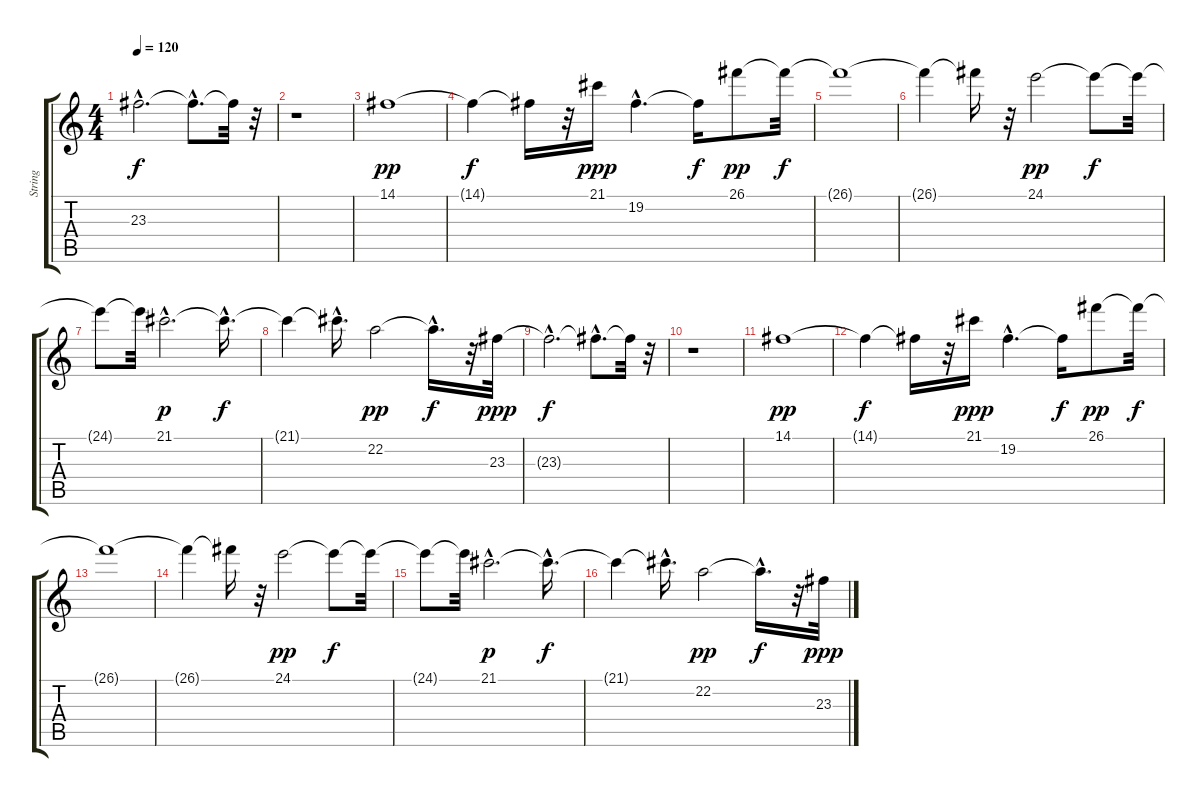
\track ("String" "String") {instrument stringensemble2}
\staff {score tabs}
\tuning (E4 B3 G3 D3 A2 E2) {hide}
\ts (4 4)
\tempo 120
\clef g2
\ks c
23.3{hac t}.2{d dy f} 23.3{hac t}.8{d} 23.3{t}.32 r.32 |
r.1 |
14.1.1{dy pp} |
14.1{t}.4{dy f} 14.1{t}.16 r.32 21.1.16{dy ppp} 19.2{hac}.4{d} 19.2{t}.16{dy f} 26.1.8{dy pp} 26.1{t}.32{dy f} |
26.1{t}.1 |
26.1{t}.4 26.1{t}.16 r.32 24.1.2{dy pp} 24.1{t}.8{dy f} 24.1{t}.32 |
24.1{t}.8 24.1{t}.32 21.1{hac}.2{d dy p} 21.1{hac t}.16{d dy f} |
21.1{t}.4 21.1{hac t}.16{d} 22.2.2{dy pp} 22.2{hac t}.16{d dy f} r.32 23.3.32{dy ppp} |
23.3{hac t}.2{d dy f} 23.3{hac t}.8{d} 23.3{t}.32 r.32 |
r.1 |
14.1.1{dy pp} |
14.1{t}.4{dy f} 14.1{t}.16 r.32 21.1.16{dy ppp} 19.2{hac}.4{d} 19.2{t}.16{dy f} 26.1.8{dy pp} 26.1{t}.32{dy f} |
26.1{t}.1 |
26.1{t}.4 26.1{t}.16 r.32 24.1.2{dy pp} 24.1{t}.8{dy f} 24.1{t}.32 |
24.1{t}.8 24.1{t}.32 21.1{hac}.2{d dy p} 21.1{hac t}.16{d dy f} |
21.1{t}.4 21.1{hac t}.16{d} 22.2.2{dy pp} 22.2{hac t}.16{d dy f} r.32 23.3.32{dy ppp}
